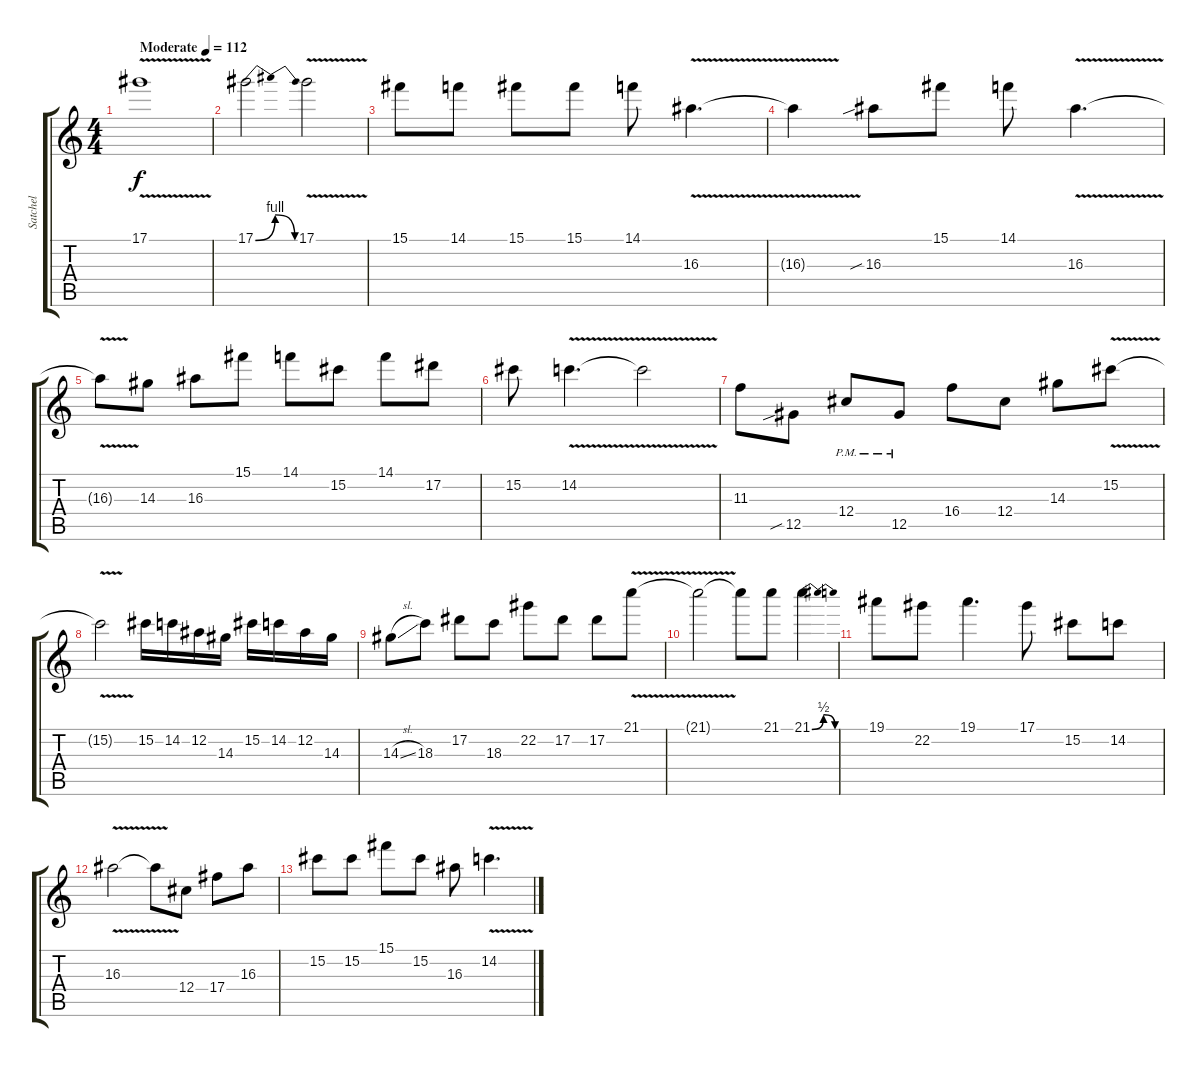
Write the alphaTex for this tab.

\track ("Satchel" "Satchel") {instrument distortionguitar}
\staff {score tabs}
\tuning (Eb4 Bb3 Gb3 Db3 Ab2 Eb2) {hide}
\ts (4 4)
\tempo (112 "Moderate")
\clef g2
\ks c
17.1{v}.1{dy f instrument distortionguitar} |
17.1{be (bendrelease 0 0 10 4 30 4 60 0)}.2 17.1{v}.2 |
15.1.8 14.1.8 15.1.8 15.1.8 14.1.8 16.3{v}.4{d} |
16.3{t}.4 16.3{sib}.8 15.1.8 14.1.8 16.3{v}.4{d} |
16.3{t}.8 14.3.8 16.3.8 15.1.8 14.1.8 15.2.8 14.1.8 17.2.8 |
15.2.8 14.2{v}.4{d} 14.2{t}.2 |
11.3.8 12.5{sib}.8 12.4{pm}.8 12.5{pm}.8 16.4.8 12.4.8 14.3.8 15.2{v}.8 |
15.2{t}.2 15.2.16 14.2.16 12.2.16 14.3.16 15.2.16 14.2.16 12.2.16 14.3.16 |
14.3{sl}.8 18.3.8 17.2.8 18.3.8 22.2.8 17.2.8 17.2.8 21.1{v}.8 |
21.1{t}.2 21.1{t}.8 21.1.8 21.1{be (bendrelease 0 0 10 2 30 2 60 0)}.4 |
19.1.8 22.2.8 19.1.4{d} 17.1.8 15.2.8 14.2.8 |
16.3{v}.2 16.3{t}.8 12.4.8 17.4.8 16.3.8 |
15.2.8 15.2.8 15.1.8 15.2.8 16.3.8 14.2{v}.4{d}
